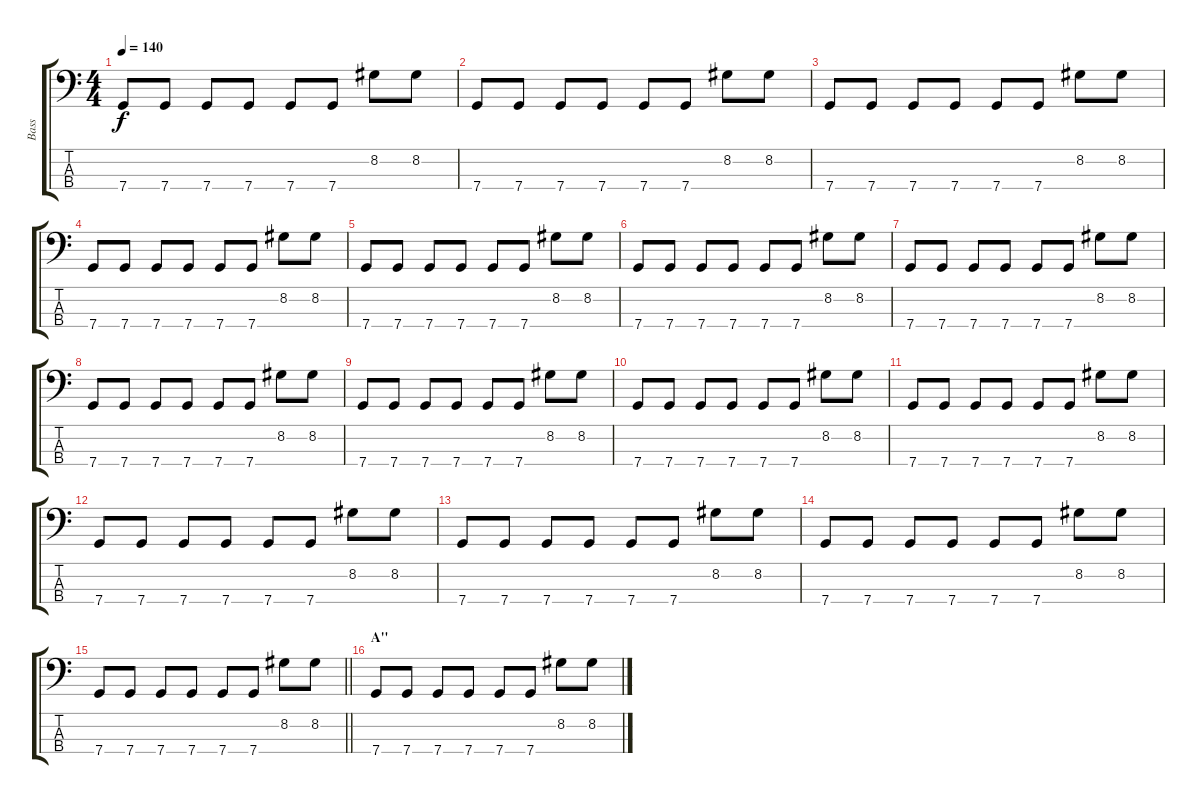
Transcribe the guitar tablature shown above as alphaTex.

\track ("Bass" "Bass") {instrument electricbasspick}
\staff {score tabs}
\tuning (F2 C2 G1 C1) {hide}
\ts (4 4)
\tempo 140
\clef f4
\ks c
7.4.8{dy f} 7.4.8 7.4.8 7.4.8 7.4.8 7.4.8 8.2.8 8.2.8 |
7.4.8 7.4.8 7.4.8 7.4.8 7.4.8 7.4.8 8.2.8 8.2.8 |
7.4.8 7.4.8 7.4.8 7.4.8 7.4.8 7.4.8 8.2.8 8.2.8 |
7.4.8 7.4.8 7.4.8 7.4.8 7.4.8 7.4.8 8.2.8 8.2.8 |
7.4.8 7.4.8 7.4.8 7.4.8 7.4.8 7.4.8 8.2.8 8.2.8 |
7.4.8 7.4.8 7.4.8 7.4.8 7.4.8 7.4.8 8.2.8 8.2.8 |
7.4.8 7.4.8 7.4.8 7.4.8 7.4.8 7.4.8 8.2.8 8.2.8 |
7.4.8 7.4.8 7.4.8 7.4.8 7.4.8 7.4.8 8.2.8 8.2.8 |
7.4.8 7.4.8 7.4.8 7.4.8 7.4.8 7.4.8 8.2.8 8.2.8 |
7.4.8 7.4.8 7.4.8 7.4.8 7.4.8 7.4.8 8.2.8 8.2.8 |
7.4.8 7.4.8 7.4.8 7.4.8 7.4.8 7.4.8 8.2.8 8.2.8 |
7.4.8 7.4.8 7.4.8 7.4.8 7.4.8 7.4.8 8.2.8 8.2.8 |
7.4.8 7.4.8 7.4.8 7.4.8 7.4.8 7.4.8 8.2.8 8.2.8 |
7.4.8 7.4.8 7.4.8 7.4.8 7.4.8 7.4.8 8.2.8 8.2.8 |
\barLineRight lightlight
7.4.8 7.4.8 7.4.8 7.4.8 7.4.8 7.4.8 8.2.8 8.2.8 |
\section ("" "A''")
7.4.8 7.4.8 7.4.8 7.4.8 7.4.8 7.4.8 8.2.8 8.2.8
